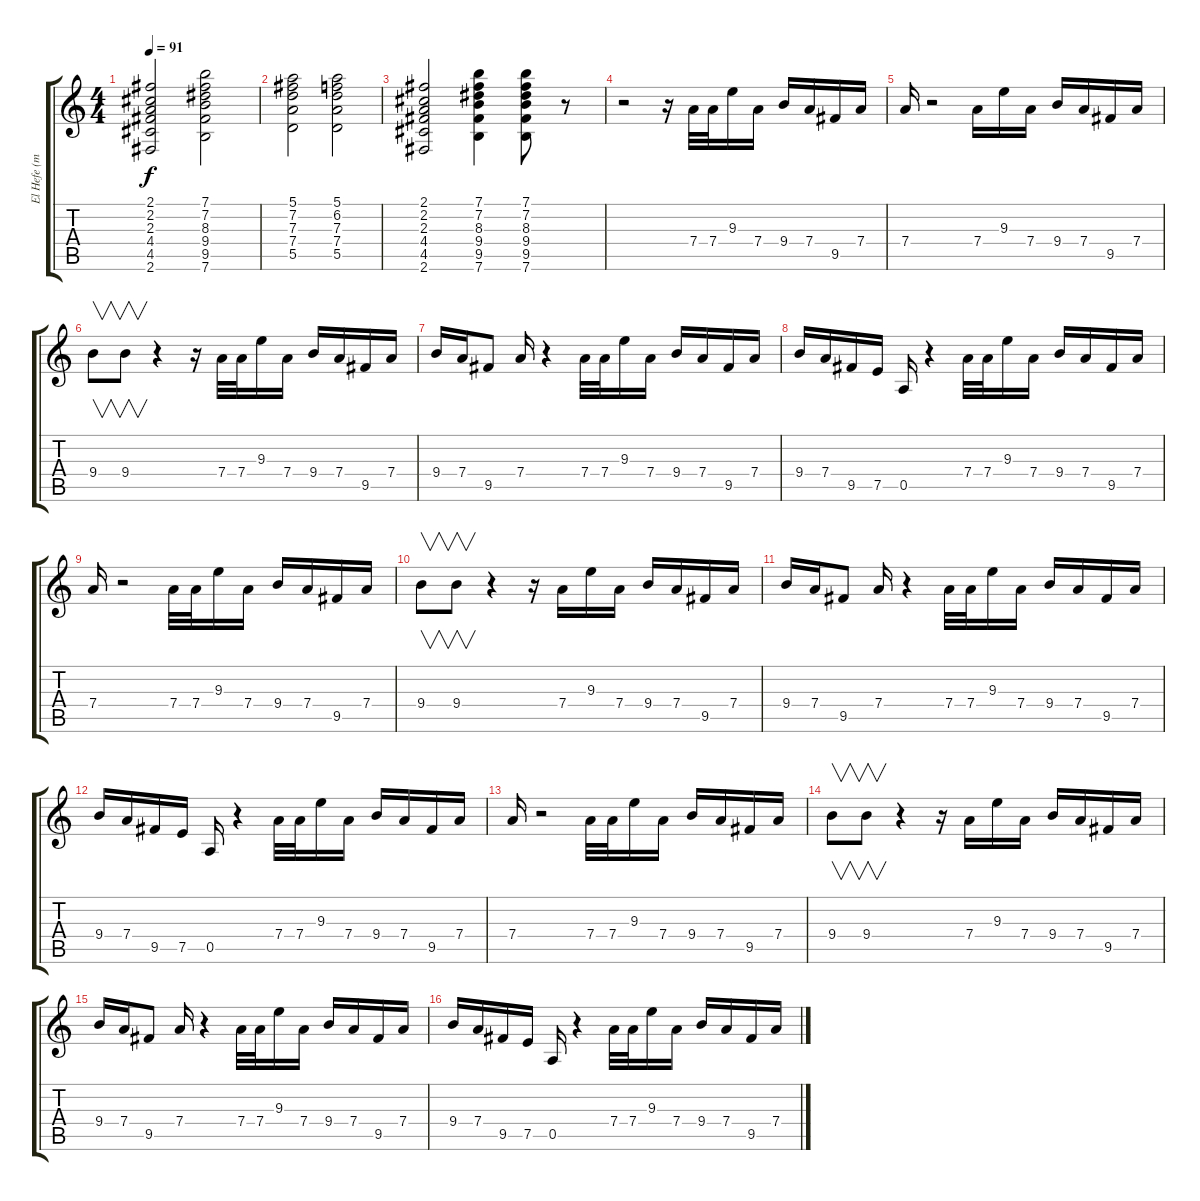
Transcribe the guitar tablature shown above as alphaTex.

\track ("El Hefe (mexican talent)" "El Hefe (m") {instrument acousticguitarsteel}
\staff {score tabs}
\tuning (E4 B3 G3 D3 A2 E2) {hide}
\ts (4 4)
\tempo 91
\clef g2
\ks c
(2.1 2.2 2.3 4.4 4.5 2.6).2{dy f volume 8 instrument acousticguitarsteel} (7.1 7.2 8.3 9.4 9.5 7.6).2 |
(5.1 7.2 7.3 7.4 5.5).2 (5.1 6.2 7.3 7.4 5.5).2 |
(2.1 2.2 2.3 4.4 4.5 2.6).2 (7.1 7.2 8.3 9.4 9.5 7.6).4 (7.1 7.2 8.3 9.4 9.5 7.6).8 r.8 |
r.2 r.16 7.4.32{volume 13} 7.4.32 9.3.16 7.4.16 9.4.16 7.4.16 9.5.16 7.4.16 |
7.4.16 r.2 7.4.16 9.3.16 7.4.16 9.4.16 7.4.16 9.5.16 7.4.16 |
9.4.8{v} 9.4.8{v} r.4 r.16 7.4.32 7.4.32 9.3.16 7.4.16 9.4.16 7.4.16 9.5.16 7.4.16 |
9.4.16 7.4.16 9.5.8 7.4.16 r.4 7.4.32 7.4.32 9.3.16 7.4.16 9.4.16 7.4.16 9.5.16 7.4.16 |
9.4.16 7.4.16 9.5.16 7.5.16 0.5.16 r.4 7.4.32 7.4.32 9.3.16 7.4.16 9.4.16 7.4.16 9.5.16 7.4.16 |
7.4.16 r.2 7.4.32 7.4.32 9.3.16 7.4.16 9.4.16 7.4.16 9.5.16 7.4.16 |
9.4.8{v} 9.4.8{v} r.4 r.16 7.4.16 9.3.16 7.4.16 9.4.16 7.4.16 9.5.16 7.4.16 |
9.4.16 7.4.16 9.5.8 7.4.16 r.4 7.4.32 7.4.32 9.3.16 7.4.16 9.4.16 7.4.16 9.5.16 7.4.16 |
9.4.16 7.4.16 9.5.16 7.5.16 0.5.16 r.4 7.4.32 7.4.32 9.3.16 7.4.16 9.4.16 7.4.16 9.5.16 7.4.16 |
7.4.16 r.2 7.4.32 7.4.32 9.3.16 7.4.16 9.4.16 7.4.16 9.5.16 7.4.16 |
9.4.8{v} 9.4.8{v} r.4 r.16 7.4.16 9.3.16 7.4.16 9.4.16 7.4.16 9.5.16 7.4.16 |
9.4.16 7.4.16 9.5.8 7.4.16 r.4 7.4.32 7.4.32 9.3.16 7.4.16 9.4.16 7.4.16 9.5.16 7.4.16 |
9.4.16 7.4.16 9.5.16 7.5.16 0.5.16 r.4 7.4.32 7.4.32 9.3.16 7.4.16 9.4.16 7.4.16 9.5.16 7.4.16
